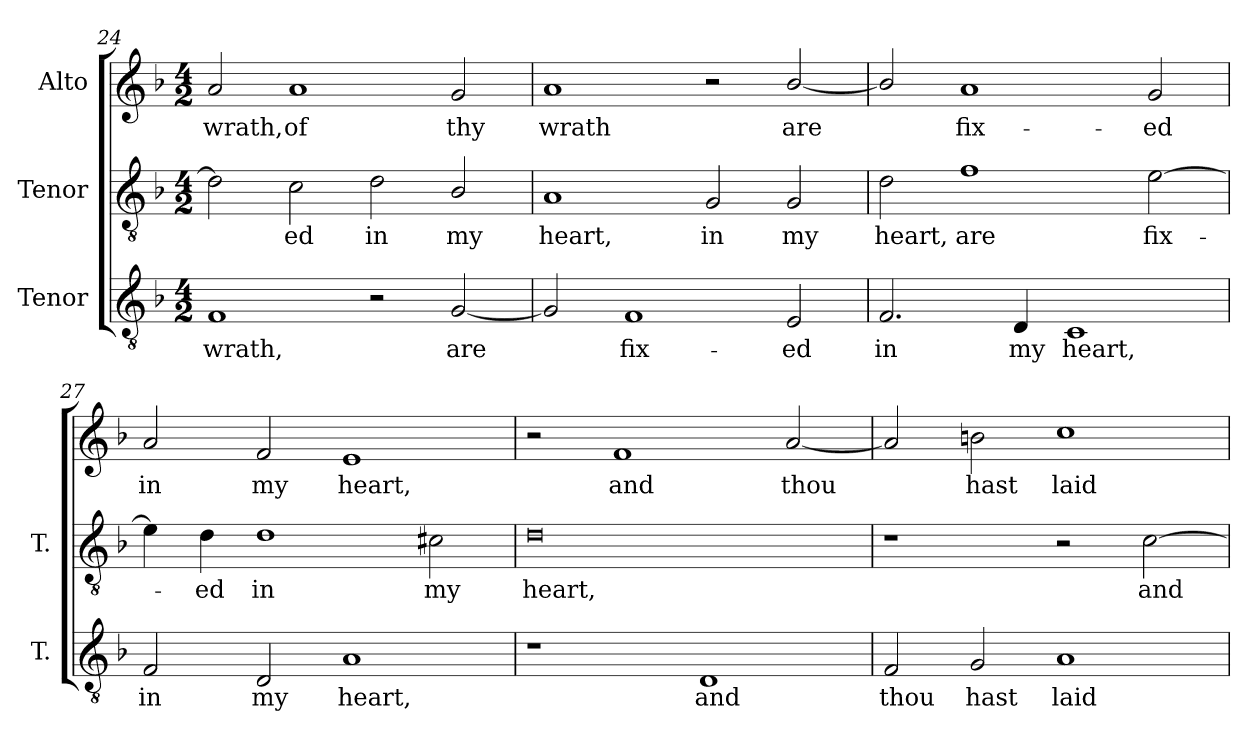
**kern	**text	**kern	**text	**kern	**text
*part3	*part3	*part2	*part2	*part1	*part1
*staff3	*staff3	*staff2	*staff2	*staff1	*staff1
*I"Tenor	*	*I"Tenor	*	*I"Alto	*
*I'T.	*	*I'T.	*	*	*
*clefGv2	*	*clefGv2	*	*clefG2	*
*ITrd7c12	*	*ITrd7c12	*	*	*
*k[b-]	*	*k[b-]	*	*k[b-]	*
*F:	*	*F:	*	*F:	*
*M4/2	*	*M4/2	*	*M4/2	*
=24	=24	=24	=24	=24	=24
!	!LO:LY:b:color=#000000	!	!	!	!
!	!	!	!	!	!LO:LY:b:color=#000000
1FFi	wrath,	2Di\]	.	2ai/	wrath,
!	!	!	!LO:LY:b:color=#000000	!	!
!	!	!	!	!	!LO:LY:b:color=#000000
.	.	2Ci\	-ed	1ai	of
!	!	!	!LO:LY:b:color=#000000	!	!
2r	.	2Di\	in	.	.
!	!LO:LY:b:color=#000000	!	!	!	!
!	!	!	!LO:LY:b:color=#000000	!	!
!	!	!	!	!	!LO:LY:b:color=#000000
[2GGi/	are	2BB-i/	my	2gi/	thy
!!LO:PB:g=z
=25	=25	=25	=25	=25	=25
!	!	!	!LO:LY:b:color=#000000	!	!
!	!	!	!	!	!LO:LY:b:color=#000000
2GGi/]	.	1AAi	heart,	1ai	wrath
!	!LO:LY:b:color=#000000	!	!	!	!
1FFi	fix-	.	.	.	.
!	!	!	!LO:LY:b:color=#000000	!	!
.	.	2GGi/	in	2r	.
!	!LO:LY:b:color=#000000	!	!	!	!
!	!	!	!LO:LY:b:color=#000000	!	!
!	!	!	!	!	!LO:LY:b:color=#000000
2EEi/	-ed	2GGi/	my	[2b-i/	are
=26	=26	=26	=26	=26	=26
!	!LO:LY:b:color=#000000	!	!	!	!
!	!	!	!LO:LY:b:color=#000000	!	!
2.FFi/	in	2Di\	heart,	2b-i/]	.
!	!	!	!LO:LY:b:color=#000000	!	!
!	!	!	!	!	!LO:LY:b:color=#000000
.	.	1Fi	are	1ai	fix-
!	!LO:LY:b:color=#000000	!	!	!	!
4DDi/	my	.	.	.	.
!	!LO:LY:b:color=#000000	!	!	!	!
1CCi	heart,	.	.	.	.
!	!	!	!LO:LY:b:color=#000000	!	!
!	!	!	!	!	!LO:LY:b:color=#000000
.	.	[2Ei\	fix-	2gi/	-ed
=27	=27	=27	=27	=27	=27
!	!LO:LY:b:color=#000000	!	!	!	!
!	!	!	!	!	!LO:LY:b:color=#000000
2FFi/	in	4Ei\]	.	2ai/	in
!	!	!	!LO:LY:b:color=#000000	!	!
.	.	4Di\	-ed	.	.
!	!LO:LY:b:color=#000000	!	!	!	!
!	!	!	!LO:LY:b:color=#000000	!	!
!	!	!	!	!	!LO:LY:b:color=#000000
2DDi/	my	1Di	in	2fi/	my
!	!LO:LY:b:color=#000000	!	!	!	!
!	!	!	!	!	!LO:LY:b:color=#000000
1AAi	heart,	.	.	1ei	heart,
!	!	!	!LO:LY:b:color=#000000	!	!
.	.	2C#Xi\	my	.	.
=28	=28	=28	=28	=28	=28
!	!	!	!LO:LY:b:color=#000000	!	!
1r	.	0Di	heart,	2r	.
!	!	!	!	!	!LO:LY:b:color=#000000
.	.	.	.	1fi	and
!	!LO:LY:b:color=#000000	!	!	!	!
1DDi	and	.	.	.	.
!	!	!	!	!	!LO:LY:b:color=#000000
.	.	.	.	[2ai/	thou
=29	=29	=29	=29	=29	=29
!	!LO:LY:b:color=#000000	!	!	!	!
2FFi/	thou	1r	.	2ai/]	.
!	!LO:LY:b:color=#000000	!	!	!	!
!	!	!	!	!	!LO:LY:b:color=#000000
2GGi/	hast	.	.	2bni\	hast
!	!LO:LY:b:color=#000000	!	!	!	!
!	!	!	!	!	!LO:LY:b:color=#000000
1AAi	laid	2r	.	1cci	laid
!	!	!	!LO:LY:b:color=#000000	!	!
.	.	[2Ci\	and	.	.
=	=	=	=	=	=
*-	*-	*-	*-	*-	*-
